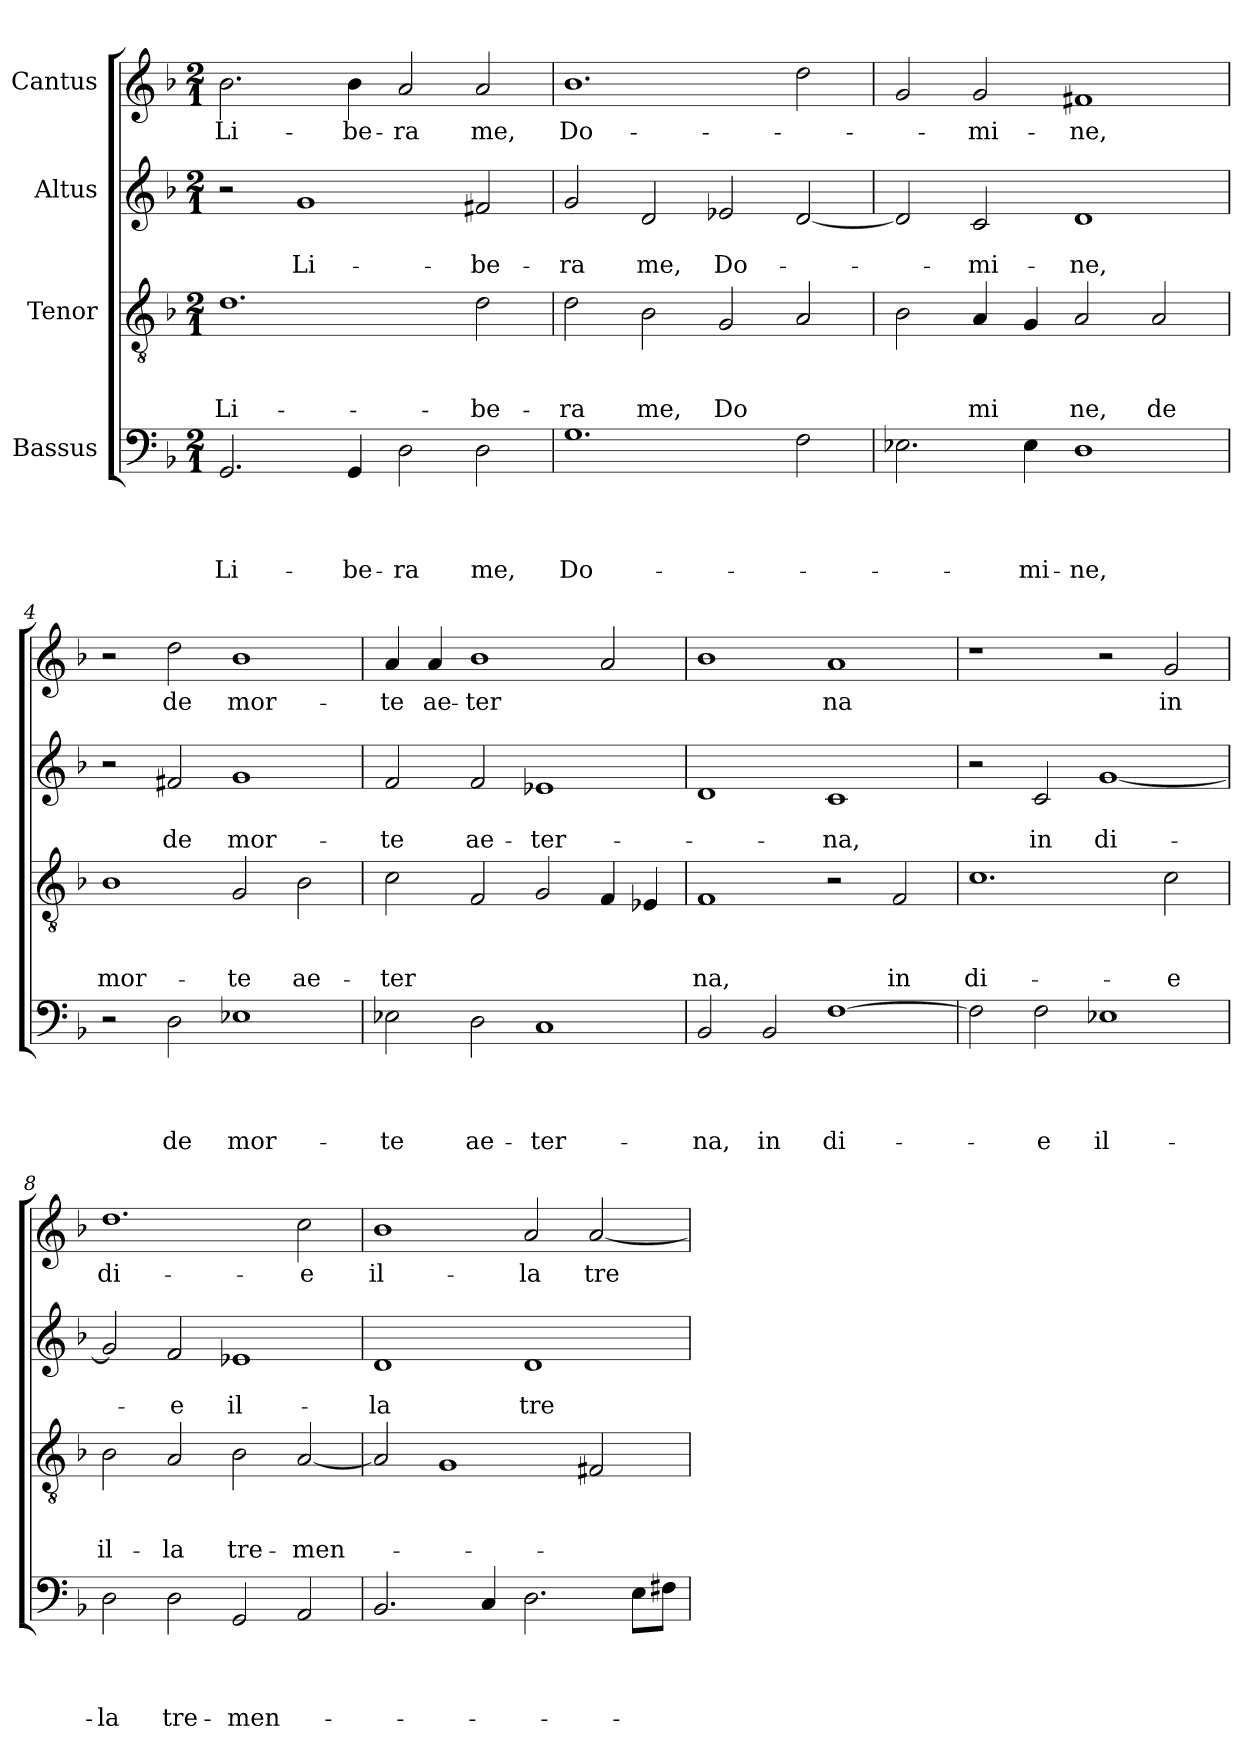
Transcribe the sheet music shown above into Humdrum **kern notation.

**kern	**text	**text	**text	**text	**kern	**text	**text	**text	**kern	**text	**text	**kern	**text
*part4	*part4	*part4	*part4	*part4	*part3	*part3	*part3	*part3	*part2	*part2	*part2	*part1	*part1
*staff4	*staff4	*staff4	*staff4	*staff4	*staff3	*staff3	*staff3	*staff3	*staff2	*staff2	*staff2	*staff1	*staff1
*I"Bassus	*	*	*	*	*I"Tenor	*	*	*	*I"Altus	*	*	*I"Cantus	*
*clefF4	*	*	*	*	*clefGv2	*	*	*	*clefG2	*	*	*clefG2	*
*k[b-]	*	*	*	*	*k[b-]	*	*	*	*k[b-]	*	*	*k[b-]	*
*F:	*	*	*	*	*F:	*	*	*	*F:	*	*	*F:	*
*M2/1	*	*	*	*	*M2/1	*	*	*	*M2/1	*	*	*M2/1	*
=1	=1	=1	=1	=1	=1	=1	=1	=1	=1	=1	=1	=1	=1
!	!	!	!	!LO:LY:b	!	!	!	!LO:LY:b	!	!	!	!	!LO:LY:b
2.GG/	.	.	.	Li-	1.d	.	.	Li-	2r	.	.	2.b-\	Li-
!	!	!	!	!	!	!	!	!	!	!	!LO:LY:b	!	!
.	.	.	.	.	.	.	.	.	1g	.	Li-	.	.
!	!	!	!	!LO:LY:b	!	!	!	!	!	!	!	!	!LO:LY:b
4GG/	.	.	.	-be-	.	.	.	.	.	.	.	4b-\	-be-
!	!	!	!	!LO:LY:b	!	!	!	!	!	!	!	!	!LO:LY:b
2D\	.	.	.	-ra	.	.	.	.	.	.	.	2a/	-ra
!	!	!	!	!LO:LY:b	!	!	!	!LO:LY:b	!	!	!LO:LY:b	!	!LO:LY:b
2D\	.	.	.	me,	2d\	.	.	-be-	2f#X/	.	-be-	2a/	me,
=2	=2	=2	=2	=2	=2	=2	=2	=2	=2	=2	=2	=2	=2
!	!	!	!	!LO:LY:b	!	!	!	!LO:LY:b	!	!	!LO:LY:b	!	!LO:LY:b
1.G	.	.	.	Do-	2d\	.	.	-ra	2g/	.	-ra	1.b-	Do-
!	!	!	!	!	!	!	!	!LO:LY:b	!	!	!LO:LY:b	!	!
.	.	.	.	.	2B-\	.	.	me,	2d/	.	me,	.	.
!	!	!	!	!	!	!	!	!LO:LY:b	!	!	!LO:LY:b	!	!
.	.	.	.	.	2G/	.	.	Do	2e-X/	.	Do-	.	.
2F\	.	.	.	.	2A/	.	.	.	[<2d/	.	.	2dd\	.
=3	=3	=3	=3	=3	=3	=3	=3	=3	=3	=3	=3	=3	=3
2.E-X\	.	.	.	.	2B-\	.	.	.	2d/]	.	.	2g/	.
!	!	!	!	!	!	!	!	!LO:LY:b	!	!	!LO:LY:b	!	!LO:LY:b
.	.	.	.	.	4A/	.	.	mi	2c/	.	-mi-	2g/	-mi-
!	!	!	!	!LO:LY:b	!	!	!	!	!	!	!	!	!
4E-\	.	.	.	-mi-	4G/	.	.	.	.	.	.	.	.
!	!	!	!	!LO:LY:b	!	!	!	!LO:LY:b	!	!	!LO:LY:b	!	!LO:LY:b
1D	.	.	.	-ne,	2A/	.	.	ne,	1d	.	-ne,	1f#X	-ne,
!	!	!	!	!	!	!	!	!LO:LY:b	!	!	!	!	!
.	.	.	.	.	2A/	.	.	de	.	.	.	.	.
=4	=4	=4	=4	=4	=4	=4	=4	=4	=4	=4	=4	=4	=4
!	!	!	!	!	!	!	!	!LO:LY:b	!	!	!	!	!
2r	.	.	.	.	1B-	.	.	mor-	2r	.	.	2r	.
!	!	!	!	!LO:LY:b	!	!	!	!	!	!	!LO:LY:b	!	!LO:LY:b
2D\	.	.	.	de	.	.	.	.	2f#X/	.	de	2dd\	de
!	!	!	!	!LO:LY:b	!	!	!	!LO:LY:b	!	!	!LO:LY:b	!	!LO:LY:b
1E-X	.	.	.	mor-	2G/	.	.	-te	1g	.	mor-	1b-	mor-
!	!	!	!	!	!	!	!	!LO:LY:b	!	!	!	!	!
.	.	.	.	.	2B-\	.	.	ae-	.	.	.	.	.
!!LO:LB:g=z
=5	=5	=5	=5	=5	=5	=5	=5	=5	=5	=5	=5	=5	=5
!	!	!	!	!LO:LY:b	!	!	!	!LO:LY:b	!	!	!LO:LY:b	!	!LO:LY:b
2E-X\	.	.	.	-te	2c\	.	.	-ter	2f/	.	-te	4a/	-te
!	!	!	!	!	!	!	!	!	!	!	!	!	!LO:LY:b
.	.	.	.	.	.	.	.	.	.	.	.	4a/	ae-
!	!	!	!	!LO:LY:b	!	!	!	!	!	!	!LO:LY:b	!	!LO:LY:b
2D\	.	.	.	ae-	2F/	.	.	.	2f/	.	ae-	1b-	-ter
!	!	!	!	!LO:LY:b	!	!	!	!	!	!	!LO:LY:b	!	!
1C	.	.	.	-ter-	2G/	.	.	.	1e-X	.	-ter-	.	.
.	.	.	.	.	4F/	.	.	.	.	.	.	2a/	.
.	.	.	.	.	4E-X/	.	.	.	.	.	.	.	.
=6	=6	=6	=6	=6	=6	=6	=6	=6	=6	=6	=6	=6	=6
!	!	!	!	!LO:LY:b	!	!	!	!LO:LY:b	!	!	!	!	!
2BB-/	.	.	.	-na,	1F	.	.	na,	1d	.	.	1b-	.
!	!	!	!	!LO:LY:b	!	!	!	!	!	!	!	!	!
2BB-/	.	.	.	in	.	.	.	.	.	.	.	.	.
!	!	!	!	!LO:LY:b	!	!	!	!	!	!	!LO:LY:b	!	!LO:LY:b
[>1F	.	.	.	di-	2r	.	.	.	1c	.	-na,	1a	na
!	!	!	!	!	!	!	!	!LO:LY:b	!	!	!	!	!
.	.	.	.	.	2F/	.	.	in	.	.	.	.	.
=7	=7	=7	=7	=7	=7	=7	=7	=7	=7	=7	=7	=7	=7
!	!	!	!	!	!	!	!	!LO:LY:b	!	!	!	!	!
2F\]	.	.	.	.	1.c	.	.	di-	2r	.	.	1r	.
!	!	!	!	!LO:LY:b	!	!	!	!	!	!	!LO:LY:b	!	!
2F\	.	.	.	-e	.	.	.	.	2c/	.	in	.	.
!	!	!	!	!LO:LY:b	!	!	!	!	!	!	!LO:LY:b	!	!
1E-X	.	.	.	il-	.	.	.	.	[<1g	.	di-	2r	.
!	!	!	!	!	!	!	!	!LO:LY:b	!	!	!	!	!LO:LY:b
.	.	.	.	.	2c\	.	.	-e	.	.	.	2g/	in
=8	=8	=8	=8	=8	=8	=8	=8	=8	=8	=8	=8	=8	=8
!	!	!	!	!LO:LY:b	!	!	!	!LO:LY:b	!	!	!	!	!LO:LY:b
2D\	.	.	.	-la	2B-\	.	.	il-	2g/]	.	.	1.dd	di-
!	!	!	!	!LO:LY:b	!	!	!	!LO:LY:b	!	!	!LO:LY:b	!	!
2D\	.	.	.	tre-	2A/	.	.	-la	2f/	.	-e	.	.
!	!	!	!	!LO:LY:b	!	!	!	!LO:LY:b	!	!	!LO:LY:b	!	!
2GG/	.	.	.	-men-	2B-\	.	.	tre-	1e-X	.	il-	.	.
!	!	!	!	!	!	!	!	!LO:LY:b	!	!	!	!	!LO:LY:b
2AA/	.	.	.	.	[<2A/	.	.	-men-	.	.	.	2cc\	-e
!!LO:LB:g=z
=9	=9	=9	=9	=9	=9	=9	=9	=9	=9	=9	=9	=9	=9
!	!	!	!	!	!	!	!	!	!	!	!LO:LY:b	!	!LO:LY:b
2.BB-/	.	.	.	.	2A/]	.	.	.	1d	.	-la	1b-	il-
.	.	.	.	.	1G	.	.	.	.	.	.	.	.
4C/	.	.	.	.	.	.	.	.	.	.	.	.	.
!	!	!	!	!	!	!	!	!	!	!	!LO:LY:b	!	!LO:LY:b
2.D\	.	.	.	.	.	.	.	.	1d	.	tre-	2a/	-la
!	!	!	!	!	!	!	!	!	!	!	!	!	!LO:LY:b
.	.	.	.	.	2F#X/	.	.	.	.	.	.	[<2a/	tre-
8E\L	.	.	.	.	.	.	.	.	.	.	.	.	.
8F#X\J	.	.	.	.	.	.	.	.	.	.	.	.	.
=	=	=	=	=	=	=	=	=	=	=	=	=	=
*-	*-	*-	*-	*-	*-	*-	*-	*-	*-	*-	*-	*-	*-
